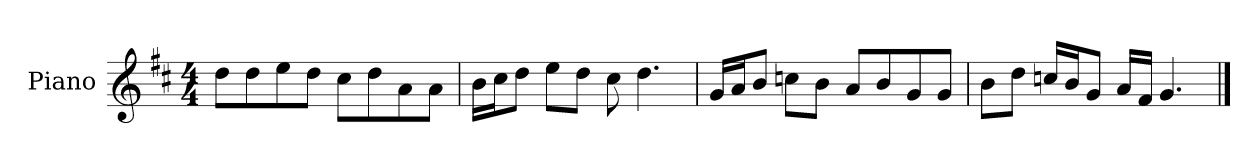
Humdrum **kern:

**kern
*part1
*staff1
*I"Piano
*I'P-no
*clefG2
*k[f#c#]
*M4/4
*MM90
=1
8dd\L
8dd\
8ee\
8dd\J
8cc#\L
8dd\
8a\
8a\J
=2
16b\LL
16cc#\J
8dd\J
8ee\L
8dd\J
8cc#\
4.dd\
=3
16g/LL
16a/J
8b/J
8ccn\L
8b\J
8a/L
8b/
8g/
8g/J
=4
8b\L
8dd\J
16ccn/LL
16b/J
8g/J
16a/LL
16f#/JJ
4.g/
==
*-
